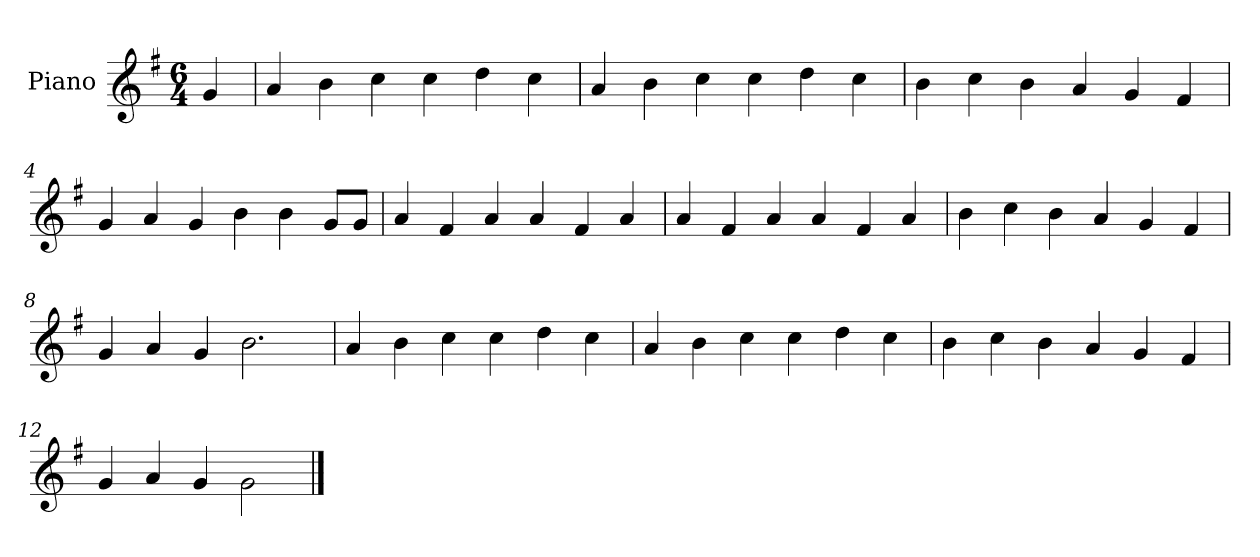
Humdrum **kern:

**kern
*part1
*staff1
*I"Piano
*I'Pno.
*clefG2
*k[f#]
*M6/4
=
4g/
=1
4a/
4b\
4cc\
4cc\
4dd\
4cc\
=2
4a/
4b\
4cc\
4cc\
4dd\
4cc\
=3
4b\
4cc\
4b\
4a/
4g/
4f#/
=4
4g/
4a/
4g/
4b\
4b\
8g/L
8g/J
=5
4a/
4f#/
4a/
4a/
4f#/
4a/
=6
4a/
4f#/
4a/
4a/
4f#/
4a/
!!LO:LB:g=z
=7
4b\
4cc\
4b\
4a/
4g/
4f#/
=8
4g/
4a/
4g/
2.b\
=9
4a/
4b\
4cc\
4cc\
4dd\
4cc\
=10
4a/
4b\
4cc\
4cc\
4dd\
4cc\
=11
4b\
4cc\
4b\
4a/
4g/
4f#/
=12
4g/
4a/
4g/
2g\
==
*-
